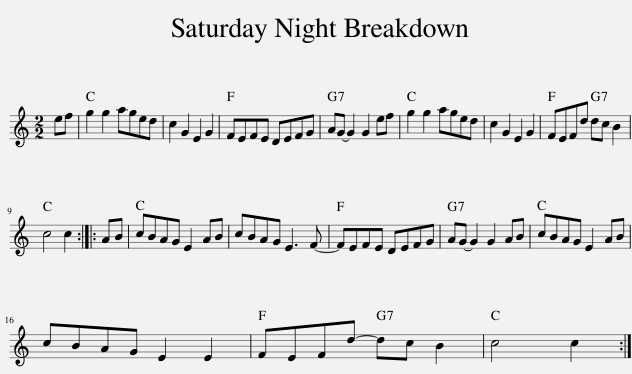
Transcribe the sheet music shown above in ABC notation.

X:1
L:1/8
M:2/2
I:linebreak $
K:C
V:1 treble
V:1
 ef | g2 g2 aged | c2 G2 E2 G2 | FEFE DEFG | AG- G2 G2 ef | %5
 g2 g2 aged | c2 G2 E2 G2 | FEFd dc B2 |$ c4 c2 :: AB | %10
 cBAG E2 AB | cBAG E3 F- | FEFE DEFG | AG- G2 G2 AB | cBAG E2 AB |$ %15
 cBAG E2 E2 | FEFd- dc B2 | c4 c2 :| %18
